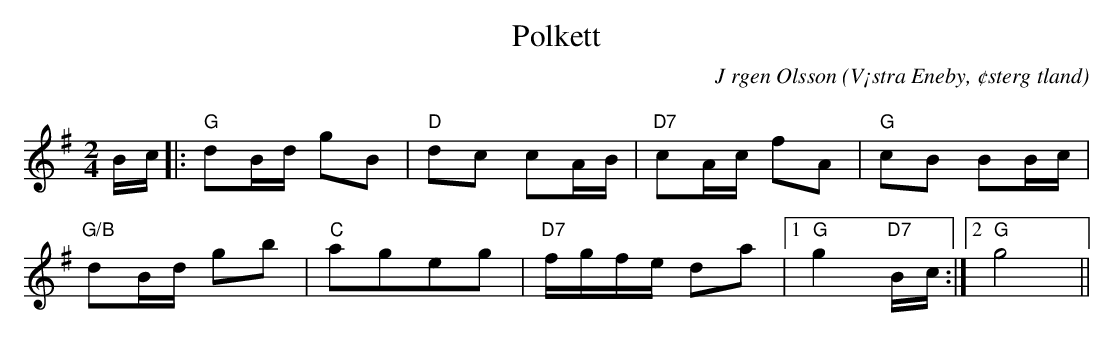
X:1
T:Polkett
C:J rgen Olsson
O:V¡stra Eneby, ¢sterg tland
Q:100
M:2/4
L:1/8
K:G
B/2c/2|:"G"dB/2d/2 gB|"D"dc cA/2B/2|"D7"cA/2c/2 fA|"G"cB BB/2c/2|
"G/B"dB/2d/2 gb|"C"ageg|"D7"f/g/f/e/ da|1"G"g2 "D7"B/2c/2 :|2"G" g4 ||
